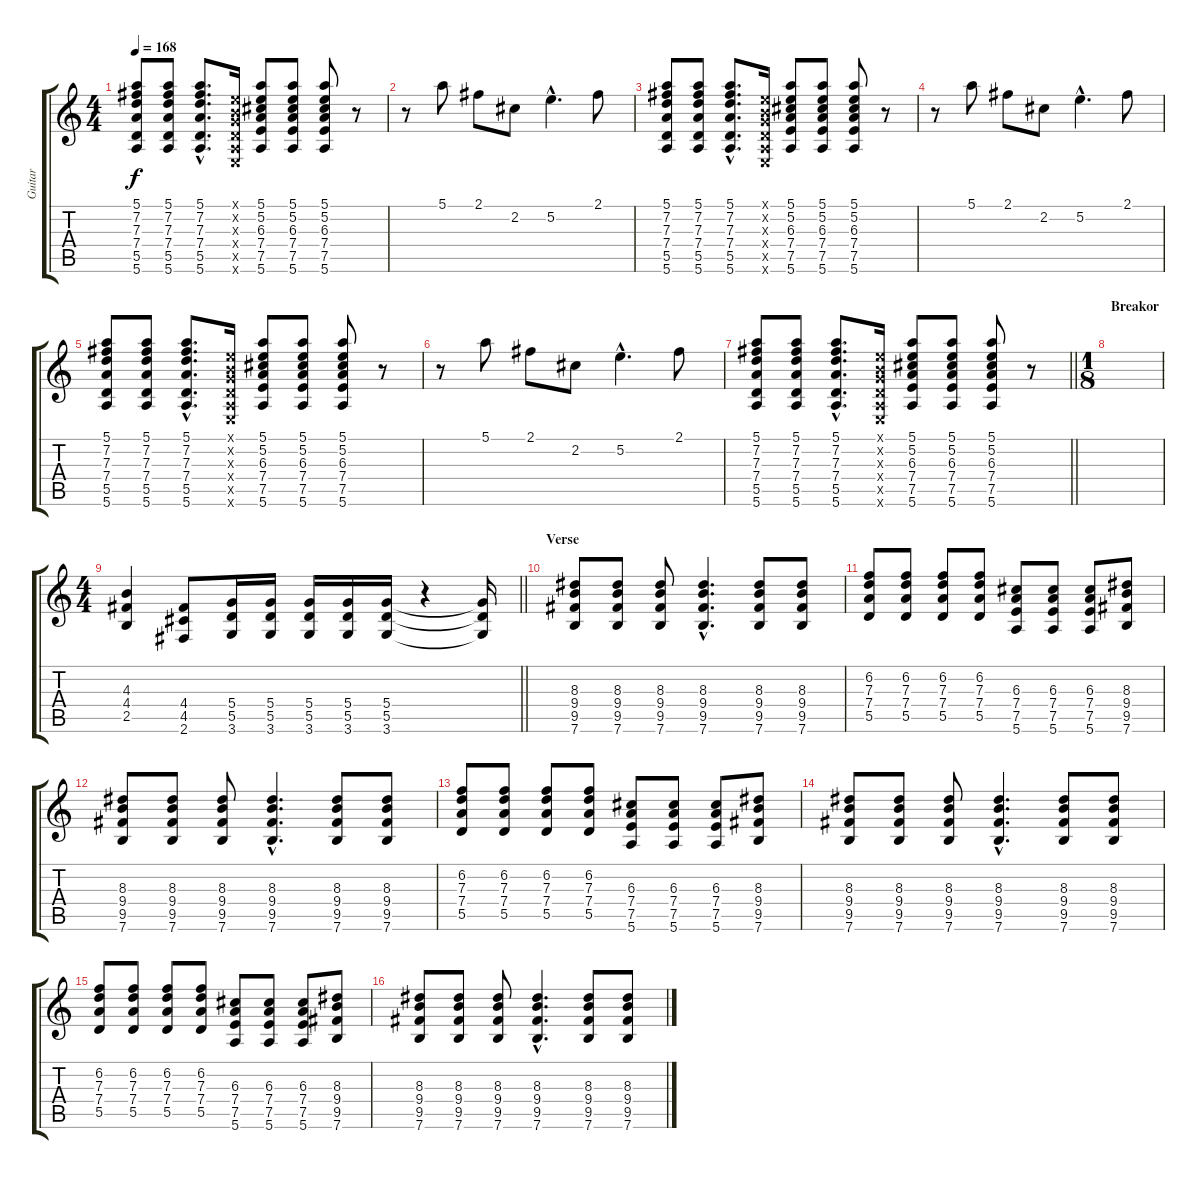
\track ("Guitar" "Guitar") {instrument overdrivenguitar}
\staff {score tabs}
\tuning (E4 B3 G3 D3 A2 E2) {hide}
\ts (4 4)
\tempo 168
\clef g2
\ks c
(5.1 7.2 7.3 7.4 5.5 5.6).8{dy f} (5.1 7.2 7.3 7.4 5.5 5.6).8 (5.1{hac} 7.2{hac} 7.3{hac} 7.4{hac} 5.5{hac} 5.6{hac}).8{d} (0.1{x} 0.2{x} 0.3{x} 0.4{x} 0.5{x} 0.6{x}).16 (5.1 5.2 6.3 7.4 7.5 5.6).8 (5.1 5.2 6.3 7.4 7.5 5.6).8 (5.1 5.2 6.3 7.4 7.5 5.6).8 r.8 |
r.8 5.1.8 2.1.8 2.2.8 5.2{hac}.4{d} 2.1.8 |
(5.1 7.2 7.3 7.4 5.5 5.6).8 (5.1 7.2 7.3 7.4 5.5 5.6).8 (5.1{hac} 7.2{hac} 7.3{hac} 7.4{hac} 5.5{hac} 5.6{hac}).8{d} (0.1{x} 0.2{x} 0.3{x} 0.4{x} 0.5{x} 0.6{x}).16 (5.1 5.2 6.3 7.4 7.5 5.6).8 (5.1 5.2 6.3 7.4 7.5 5.6).8 (5.1 5.2 6.3 7.4 7.5 5.6).8 r.8 |
r.8 5.1.8 2.1.8 2.2.8 5.2{hac}.4{d} 2.1.8 |
(5.1 7.2 7.3 7.4 5.5 5.6).8 (5.1 7.2 7.3 7.4 5.5 5.6).8 (5.1{hac} 7.2{hac} 7.3{hac} 7.4{hac} 5.5{hac} 5.6{hac}).8{d} (0.1{x} 0.2{x} 0.3{x} 0.4{x} 0.5{x} 0.6{x}).16 (5.1 5.2 6.3 7.4 7.5 5.6).8 (5.1 5.2 6.3 7.4 7.5 5.6).8 (5.1 5.2 6.3 7.4 7.5 5.6).8 r.8 |
r.8 5.1.8 2.1.8 2.2.8 5.2{hac}.4{d} 2.1.8 |
\barLineRight lightlight
(5.1 7.2 7.3 7.4 5.5 5.6).8 (5.1 7.2 7.3 7.4 5.5 5.6).8 (5.1{hac} 7.2{hac} 7.3{hac} 7.4{hac} 5.5{hac} 5.6{hac}).8{d} (0.1{x} 0.2{x} 0.3{x} 0.4{x} 0.5{x} 0.6{x}).16 (5.1 5.2 6.3 7.4 7.5 5.6).8 (5.1 5.2 6.3 7.4 7.5 5.6).8 (5.1 5.2 6.3 7.4 7.5 5.6).8 r.8 |
\ts (1 8)
\section ("" "Breakor")
|
\ts (4 4)
\barLineRight lightlight
(4.3 4.4 2.5).4 (4.4 4.5 2.6).8 (5.4 5.5 3.6).16 (5.4 5.5 3.6).16 (5.4 5.5 3.6).16 (5.4 5.5 3.6).16 (5.4 5.5 3.6).16 r.4 (5.4{t} 5.5{t} 3.6{t}).16 |
\section ("" "Verse")
(8.3 9.4 9.5 7.6).8 (8.3 9.4 9.5 7.6).8 (8.3 9.4 9.5 7.6).8 (8.3{hac} 9.4{hac} 9.5{hac} 7.6{hac}).4{d} (8.3 9.4 9.5 7.6).8 (8.3 9.4 9.5 7.6).8 |
(6.2 7.3 7.4 5.5).8 (6.2 7.3 7.4 5.5).8 (6.2 7.3 7.4 5.5).8 (6.2 7.3 7.4 5.5).8 (6.3 7.4 7.5 5.6).8 (6.3 7.4 7.5 5.6).8 (6.3 7.4 7.5 5.6).8 (8.3 9.4 9.5 7.6).8 |
(8.3 9.4 9.5 7.6).8 (8.3 9.4 9.5 7.6).8 (8.3 9.4 9.5 7.6).8 (8.3{hac} 9.4{hac} 9.5{hac} 7.6{hac}).4{d} (8.3 9.4 9.5 7.6).8 (8.3 9.4 9.5 7.6).8 |
(6.2 7.3 7.4 5.5).8 (6.2 7.3 7.4 5.5).8 (6.2 7.3 7.4 5.5).8 (6.2 7.3 7.4 5.5).8 (6.3 7.4 7.5 5.6).8 (6.3 7.4 7.5 5.6).8 (6.3 7.4 7.5 5.6).8 (8.3 9.4 9.5 7.6).8 |
(8.3 9.4 9.5 7.6).8 (8.3 9.4 9.5 7.6).8 (8.3 9.4 9.5 7.6).8 (8.3{hac} 9.4{hac} 9.5{hac} 7.6{hac}).4{d} (8.3 9.4 9.5 7.6).8 (8.3 9.4 9.5 7.6).8 |
(6.2 7.3 7.4 5.5).8 (6.2 7.3 7.4 5.5).8 (6.2 7.3 7.4 5.5).8 (6.2 7.3 7.4 5.5).8 (6.3 7.4 7.5 5.6).8 (6.3 7.4 7.5 5.6).8 (6.3 7.4 7.5 5.6).8 (8.3 9.4 9.5 7.6).8 |
(8.3 9.4 9.5 7.6).8 (8.3 9.4 9.5 7.6).8 (8.3 9.4 9.5 7.6).8 (8.3{hac} 9.4{hac} 9.5{hac} 7.6{hac}).4{d} (8.3 9.4 9.5 7.6).8 (8.3 9.4 9.5 7.6).8
